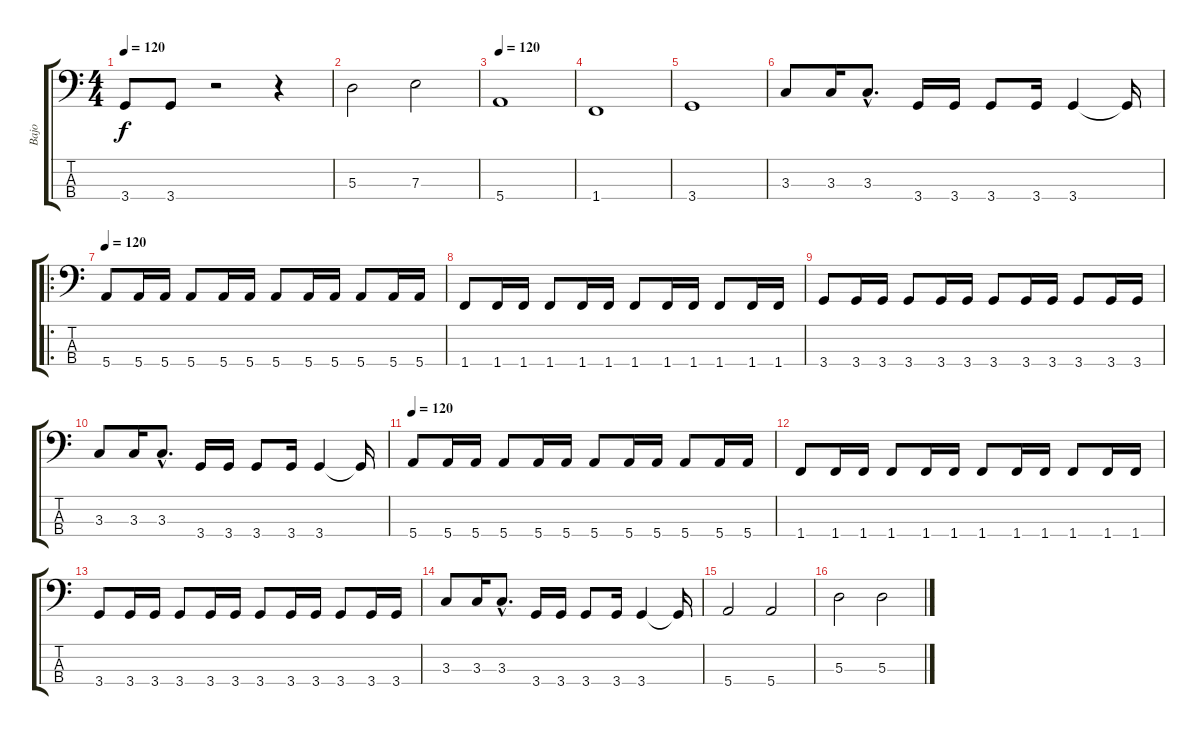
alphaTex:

\track ("Bajo" "Bajo") {instrument electricbassfinger}
\staff {score tabs}
\tuning (G2 D2 A1 E1) {hide}
\ts (4 4)
\tempo 120
\clef f4
\ks c
3.4.8{dy f} 3.4.8 r.2 r.4 |
5.3.2 7.3.2 |
\tempo 120
5.4.1 |
1.4.1 |
3.4.1 |
3.3.8 3.3.16 3.3{hac}.8{d} 3.4.16 3.4.16 3.4.8 3.4.16 3.4.4 3.4{t}.16 |
\ro
\tempo 120
5.4.8 5.4.16 5.4.16 5.4.8 5.4.16 5.4.16 5.4.8 5.4.16 5.4.16 5.4.8 5.4.16 5.4.16 |
1.4.8 1.4.16 1.4.16 1.4.8 1.4.16 1.4.16 1.4.8 1.4.16 1.4.16 1.4.8 1.4.16 1.4.16 |
3.4.8 3.4.16 3.4.16 3.4.8 3.4.16 3.4.16 3.4.8 3.4.16 3.4.16 3.4.8 3.4.16 3.4.16 |
3.3.8 3.3.16 3.3{hac}.8{d} 3.4.16 3.4.16 3.4.8 3.4.16 3.4.4 3.4{t}.16 |
\tempo 120
5.4.8 5.4.16 5.4.16 5.4.8 5.4.16 5.4.16 5.4.8 5.4.16 5.4.16 5.4.8 5.4.16 5.4.16 |
1.4.8 1.4.16 1.4.16 1.4.8 1.4.16 1.4.16 1.4.8 1.4.16 1.4.16 1.4.8 1.4.16 1.4.16 |
3.4.8 3.4.16 3.4.16 3.4.8 3.4.16 3.4.16 3.4.8 3.4.16 3.4.16 3.4.8 3.4.16 3.4.16 |
3.3.8 3.3.16 3.3{hac}.8{d} 3.4.16 3.4.16 3.4.8 3.4.16 3.4.4 3.4{t}.16 |
5.4.2 5.4.2 |
5.3.2 5.3.2
